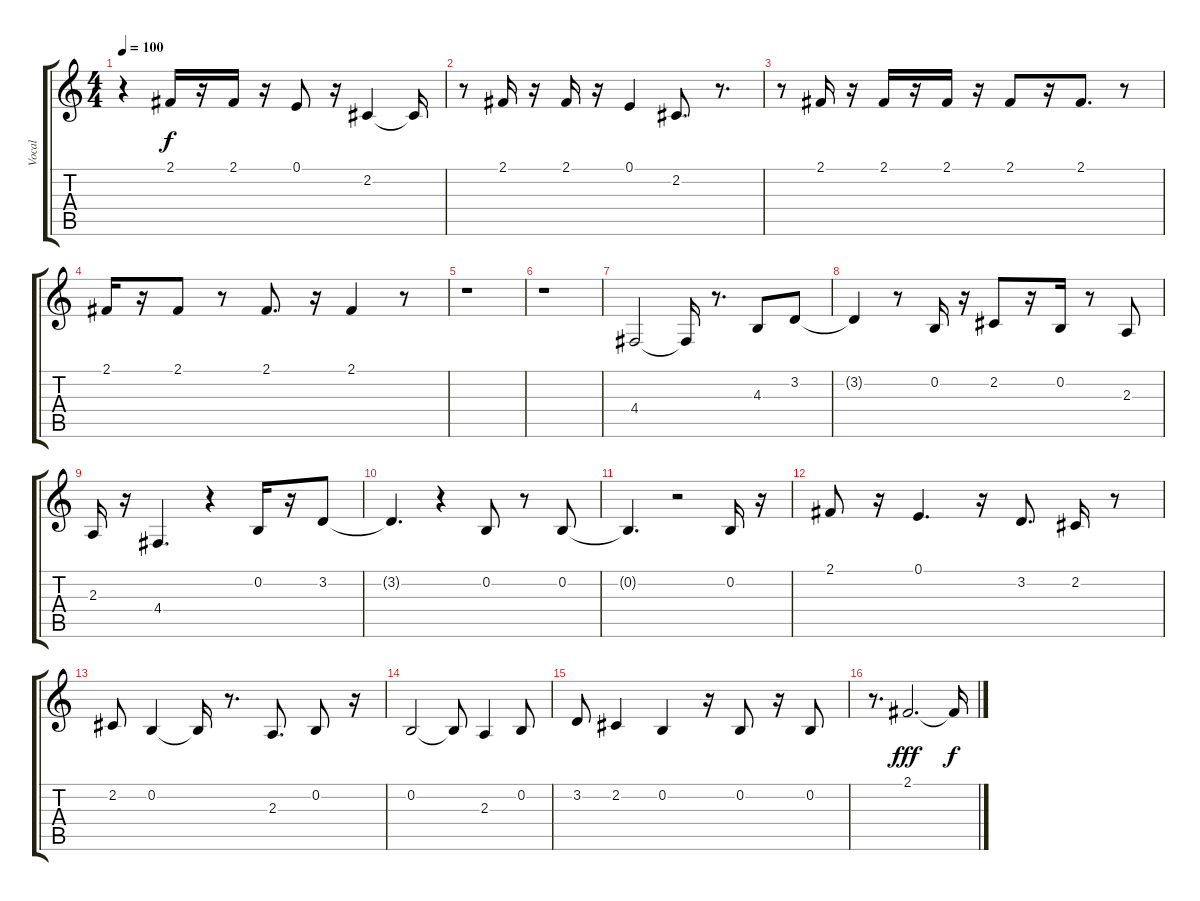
\track ("Vocal" "Vocal") {instrument tenorsax}
\staff {score tabs}
\tuning (E4 B3 G3 D3 A2 E2) {hide}
\ts (4 4)
\tempo 100
\clef g2
\ks c
r.4{dy f} 2.1.16 r.16 2.1.16 r.16 0.1.8 r.16 2.2.4 2.2{t}.16 |
r.8 2.1.16 r.16 2.1.16 r.16 0.1.4 2.2.8{d} r.8{d} |
r.8 2.1.16 r.16 2.1.16 r.16 2.1.16 r.16 2.1.8 r.16 2.1.8{d} r.8 |
2.1.16 r.16 2.1.8 r.8 2.1.8{d} r.16 2.1.4 r.8 |
r.1 |
r.1 |
4.4.2 4.4{t}.16 r.8{d} 4.3.8 3.2.8 |
3.2{t}.4 r.8 0.2.16 r.16 2.2.8 r.16 0.2.16 r.8 2.3.8 |
2.3.16 r.16 4.4.4{d} r.4 0.2.16 r.16 3.2.8 |
3.2{t}.4{d} r.4 0.2.8 r.8 0.2.8 |
0.2{t}.4{d} r.2 0.2.16 r.16 |
2.1.8 r.16 0.1.4{d} r.16 3.2.8{d} 2.2.16 r.8 |
2.2.8 0.2.4 0.2{t}.16 r.8{d} 2.3.8{d} 0.2.8 r.16 |
0.2.2 0.2{t}.8 2.3.4 0.2.8 |
3.2.8 2.2.4 0.2.4 r.16 0.2.8 r.16 0.2.8 |
r.8{d} 2.1.2{d dy fff} 2.1{t}.16{dy f}
